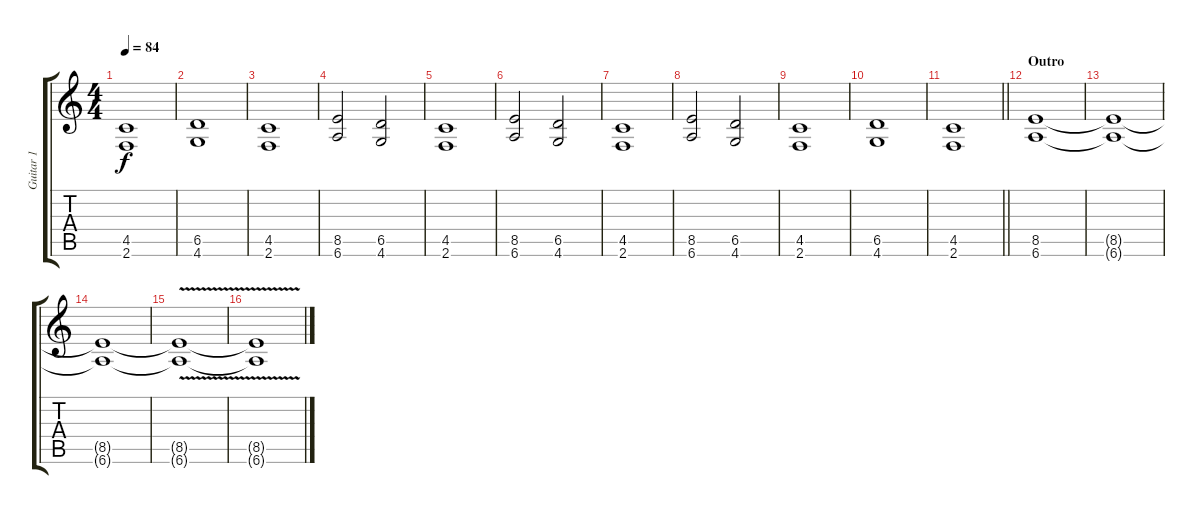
\track ("Guitar 1" "Guitar 1") {instrument distortionguitar}
\staff {score tabs}
\tuning (Eb4 Bb3 Gb3 Db3 Ab2 Eb2) {hide}
\ts (4 4)
\tempo 84
\clef g2
\ks c
(4.5 2.6).1{dy f} |
(6.5 4.6).1 |
(4.5 2.6).1 |
(8.5 6.6).2 (6.5 4.6).2 |
(4.5 2.6).1 |
(8.5 6.6).2 (6.5 4.6).2 |
(4.5 2.6).1 |
(8.5 6.6).2 (6.5 4.6).2 |
(4.5 2.6).1 |
(6.5 4.6).1 |
\barLineRight lightlight
(4.5 2.6).1 |
\section ("" "Outro")
(8.5 6.6).1{volume 6} |
(8.5{t} 6.6{t}).1 |
(8.5{t} 6.6{t}).1 |
(8.5{t} 6.6{v t}).1 |
(8.5{t} 6.6{t}).1{volume 0}
